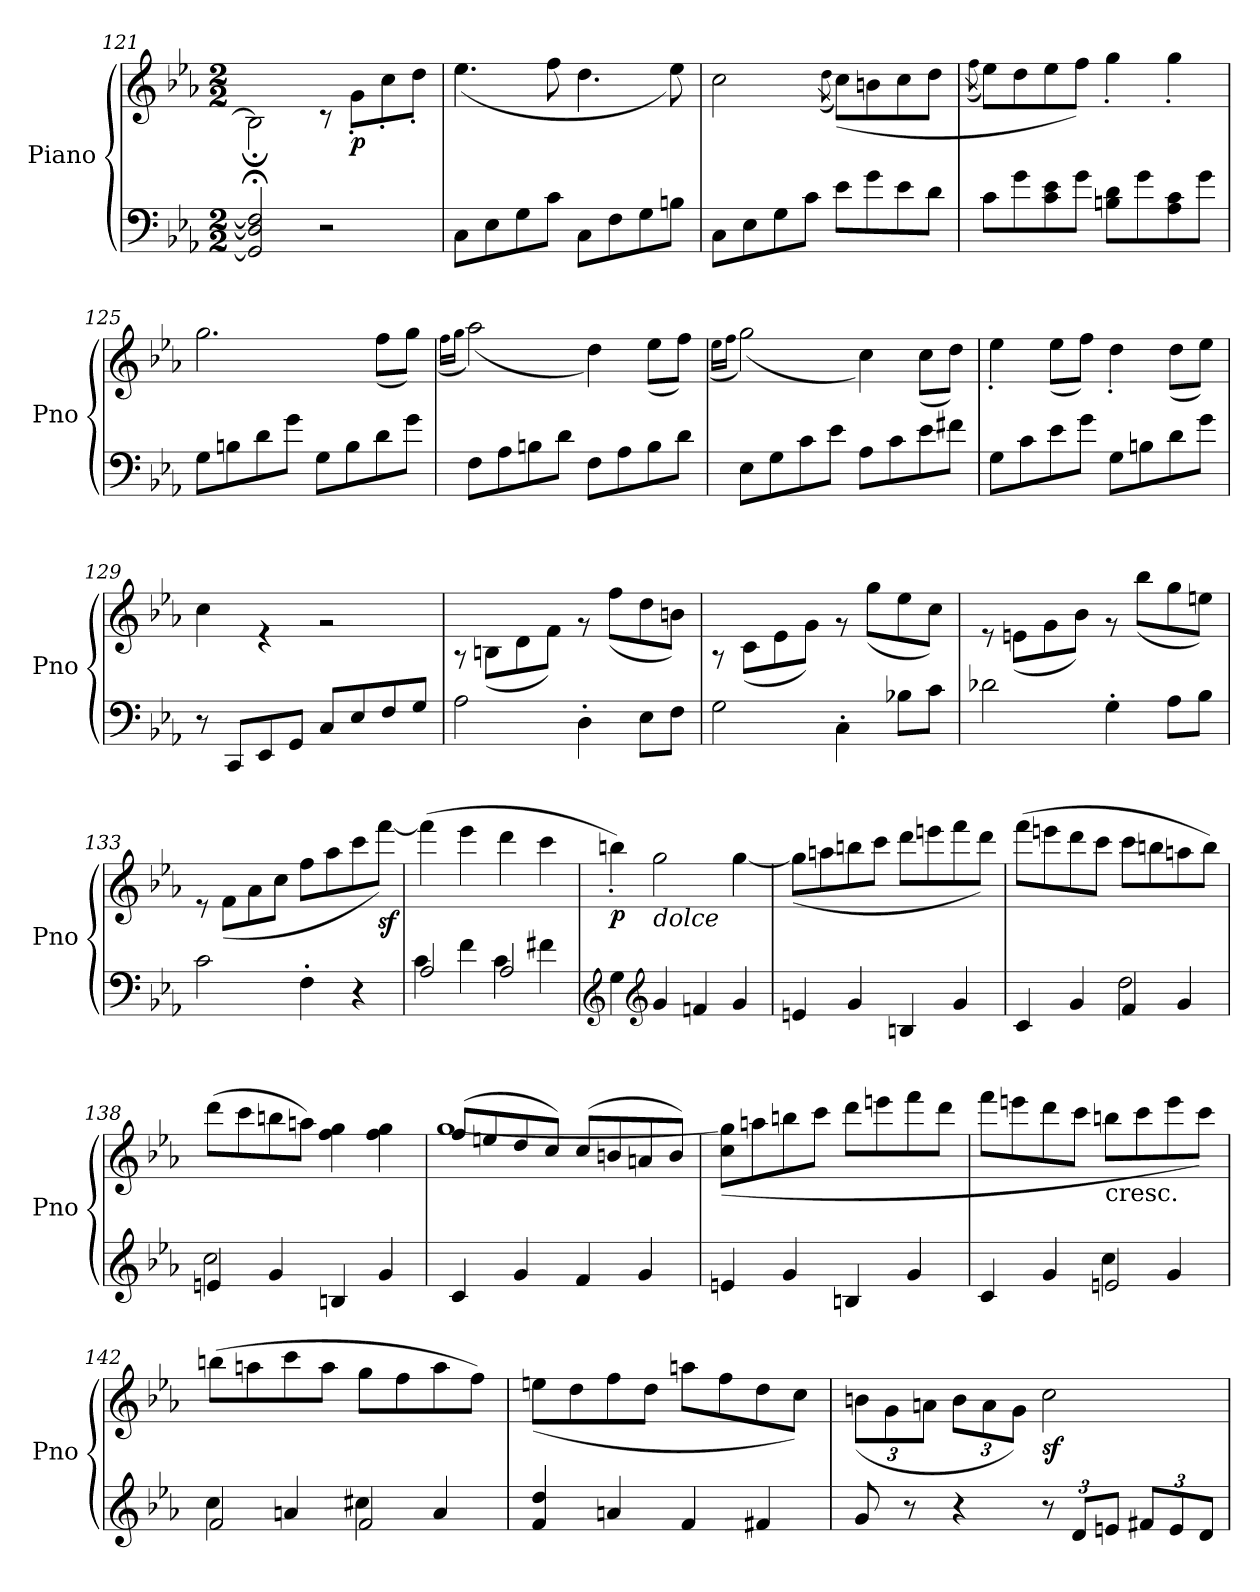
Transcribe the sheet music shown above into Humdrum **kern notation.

**kern	**kern	**dynam
*part1	*part1	*part1
*staff2	*staff1	*staff1/2
*I"Piano	*	*
*I'Pno	*	*
*clefF4	*clefG2	*
*k[b-e-a-]	*k[b-e-a-]	*
*c:	*c:	*
*M2/2	*M2/2	*
=121	=121	=121
*	*^	*
2GG/]; 2D/]; 2F/];	1ryy	2B;\]	.
2r	.	8r	.
!	!	!	!LO:DY:b
.	.	8g'\L	p
.	.	8cc'\	.
.	.	8dd'\J	.
=122	=122	=122	=122
8C\L	1ryy	(<4.ee-\	.
8E-\	.	.	.
8G\	.	.	.
8c\J	.	8ff\	.
8C\L	.	4.dd\	.
8F\	.	.	.
8G\	.	.	.
8Bn\J	.	8ee-\)	.
!!LO:LB:g=z	!!
=123	=123	=123	=123
8C\L	1ryy	2cc\	.
8E-\	.	.	.
8G\	.	.	.
8c\J	.	.	.
.	.	(>8qdd\	.
8e-\L	.	(<8cc\L)	.
8g\	.	8bn\	.
8e-\	.	8cc\	.
8d\J	.	8dd\J	.
=124	=124	=124	=124
.	.	(>8qff\	.
8c\L	1ryy	8ee-\L)	.
8g\	.	8dd\	.
8c\ 8e-\	.	8ee-\	.
8g\J	.	8ff\J)	.
8Bn\ 8d\L	.	4gg'\	.
8g\	.	.	.
8A-\ 8c\	.	4gg'\	.
8g\J	.	.	.
=125	=125	=125	=125
8G\L	1ryy	2.gg\	.
8Bn\	.	.	.
8d\	.	.	.
8g\J	.	.	.
8G\L	.	.	.
8B\	.	.	.
8d\	.	(<8ff\L	.
8g\J	.	8gg\J)	.
=126	=126	=126	=126
.	.	(>16qff\LL	.
.	.	16qgg\JJ	.
8F\L	1ryy	(<2aa-\)	.
8A-\	.	.	.
8Bn\	.	.	.
8d\J	.	.	.
8F\L	.	4dd\)	.
8A-\	.	.	.
8B\	.	(<8ee-\L	.
8d\J	.	8ff\J)	.
!!LO:LB:g=z	!!
=127	=127	=127	=127
.	.	(>16qee-\LL	.
.	.	16qff\JJ	.
8E-\L	1ryy	(<2gg\)	.
8G\	.	.	.
8c\	.	.	.
8e-\J	.	.	.
8A-\L	.	4cc\)	.
8c\	.	.	.
8e-\	.	(<8cc\L	.
8f#X\J	.	8dd\J)	.
=128	=128	=128	=128
8G\L	1ryy	4ee-'\	.
8c\	.	.	.
8e-\	.	(<8ee-\L	.
8g\J	.	8ff\J)	.
8G\L	.	4dd'\	.
8Bn\	.	.	.
8d\	.	(<8dd\L	.
8g\J	.	8ee-\J)	.
=129	=129	=129	=129
8r	1ryy	4cc\	.
8CC/L	.	.	.
8EE-/	.	4r	.
8GG/J	.	.	.
8C/L	.	2r	.
8E-/	.	.	.
8F/	.	.	.
8G/J	.	.	.
=130	=130	=130	=130
2A-\	1ryy	8r	.
.	.	(<8Bn\L	.
.	.	8d\	.
.	.	8f\J)	.
4D'\	.	8r	.
.	.	(<8ff\L	.
8E-\L	.	8dd\	.
8F\J	.	8bn\J)	.
!!LO:PB:g=z	!!
=131	=131	=131	=131
2G\	1ryy	8r	.
.	.	(<8c\L	.
.	.	8e-\	.
.	.	8g\J)	.
4C'\	.	8r	.
.	.	(<8gg\L	.
8B-X\L	.	8ee-\	.
8c\J	.	8cc\J)	.
=132	=132	=132	=132
2d-X\	1ryy	8r	.
.	.	(<8en\L	.
.	.	8g\	.
.	.	8b-\J)	.
4G'\	.	8r	.
.	.	(<8bb-\L	.
8A-\L	.	8gg\	.
8B-\J	.	8een\J)	.
=133	=133	=133	=133
2c\	1ryy	8r	.
.	.	(<8f\L	.
.	.	8a-\	.
.	.	8cc\J	.
4F'\	.	8ff\L	.
.	.	8aa-\	.
4r	.	8ccc\	.
!	!	!	!LO:DY:b
.	.	[8fff\J)	sf
*	*v	*v	*
=134	=134	=134
*^	*	*
2A-/	4c\	(<4fff\]	.
.	4f\	4eee-\	.
2A-/	4c\	4ddd\	.
.	4f#X\	4ccc\	.
=135	=135	=135	=135
*	*	*^	*
!	!	!	!	!LO:DY:b
*v	*v	*	*	*
4G\	1ryy	4bbn'\)	p
*clefG2	*	*	*
!	!	!LO:TX:b:i:t=dolce	!
4g/	.	2gg\	.
4fn/	.	.	.
4g/	.	[4gg\	.
!!LO:LB:g=z	!!
=136	=136	=136	=136
4en/	1ryy	(<8gg\L]	.
.	.	8aan\	.
4g/	.	8bbn\	.
.	.	8ccc\J	.
4Bn/	.	8ddd\L	.
.	.	8eeen\	.
4g/	.	8fff\	.
.	.	8ddd\J)	.
=137	=137	=137	=137
*^	*	*	*
2ryy	4c/	2ryy	(<8fff\L	.
.	.	.	8eeen\	.
.	4g/	.	8ddd\	.
.	.	.	8ccc\J	.
4f/	2dd\	2ryy	8ccc\L	.
.	.	.	8bbn\	.
4g/	.	.	8aan\	.
.	.	.	8bb\J)	.
*	*	*v	*v	*
=138	=138	=138	=138
4en/	2cc\	(<8ddd\L	.
.	.	8ccc\	.
4g/	.	8bbn\	.
.	.	8aan\J)	.
4Bn/	2ryy	4ff\ 4gg\	.
4g/	.	4ff\ 4gg\	.
*v	*v	*	*
!!LO:LB:g=z
=139	=139	=139
*	*^	*
4c/	(>8ff/L	[1gg	.
.	8een/	.	.
4g/	8dd/	.	.
.	8cc/J)	.	.
4f/	(>8cc/L	.	.
.	8bn/	.	.
4g/	8an/	.	.
.	8b/J)	.	.
=140	=140	=140	=140
4en/	1ryy	(<8cc\ 8gg\]L	.
.	.	8aan\	.
4g/	.	8bbn\	.
.	.	8ccc\J	.
4Bn/	.	8ddd\L	.
.	.	8eeen\	.
4g/	.	8fff\	.
.	.	8ddd\J	.
=141	=141	=141	=141
*^	*	*	*
2ryy	4c/	2ryy	8fff\L	.
.	.	.	8eeen\	.
.	4g/	.	8ddd\	.
.	.	.	8ccc\J	.
!	!	!LO:TX:b:t=cresc.	!	!
2en/	4cc\	2ryy	8bbn\L	.
.	.	.	8ccc\	.
.	4g/	.	8eee\	.
.	.	.	8ccc\J)	.
*	*	*v	*v	*
!!LO:LB:g=z
=142	=142	=142	=142
2f/	4cc\	(<8bbn\L	.
.	.	8aan\	.
.	4an/	8ccc\	.
.	.	8aa\J	.
2f/	4cc#X\	8gg\L	.
.	.	8ff\	.
.	4a/	8aa\	.
.	.	8ff\J)	.
*v	*v	*	*
=143	=143	=143
*	*^	*
4f/ 4dd/	1ryy	(<8een\L	.
.	.	8dd\	.
4an/	.	8ff\	.
.	.	8dd\J	.
4f/	.	8aan\L	.
.	.	8ff\	.
4f#X/	.	8dd\	.
.	.	8cc\J)	.
=144	=144	=144	=144
*	*	*Xbrackettup	*
8g/	1ryy	(<12bn\L	.
.	.	12g\	.
8r	.	.	.
.	.	12an\J	.
4r	.	12b\L	.
.	.	12a\	.
.	.	12g\J)	.
*Xbrackettup	*	*	*
!	!	!	!LO:DY:b
12r	.	2cc\	sf
12d/L	.	.	.
12en/J	.	.	.
12f#X/L	.	.	.
12e/	.	.	.
12d/J	.	.	.
*	*v	*v	*
=	=	=
*-	*-	*-
